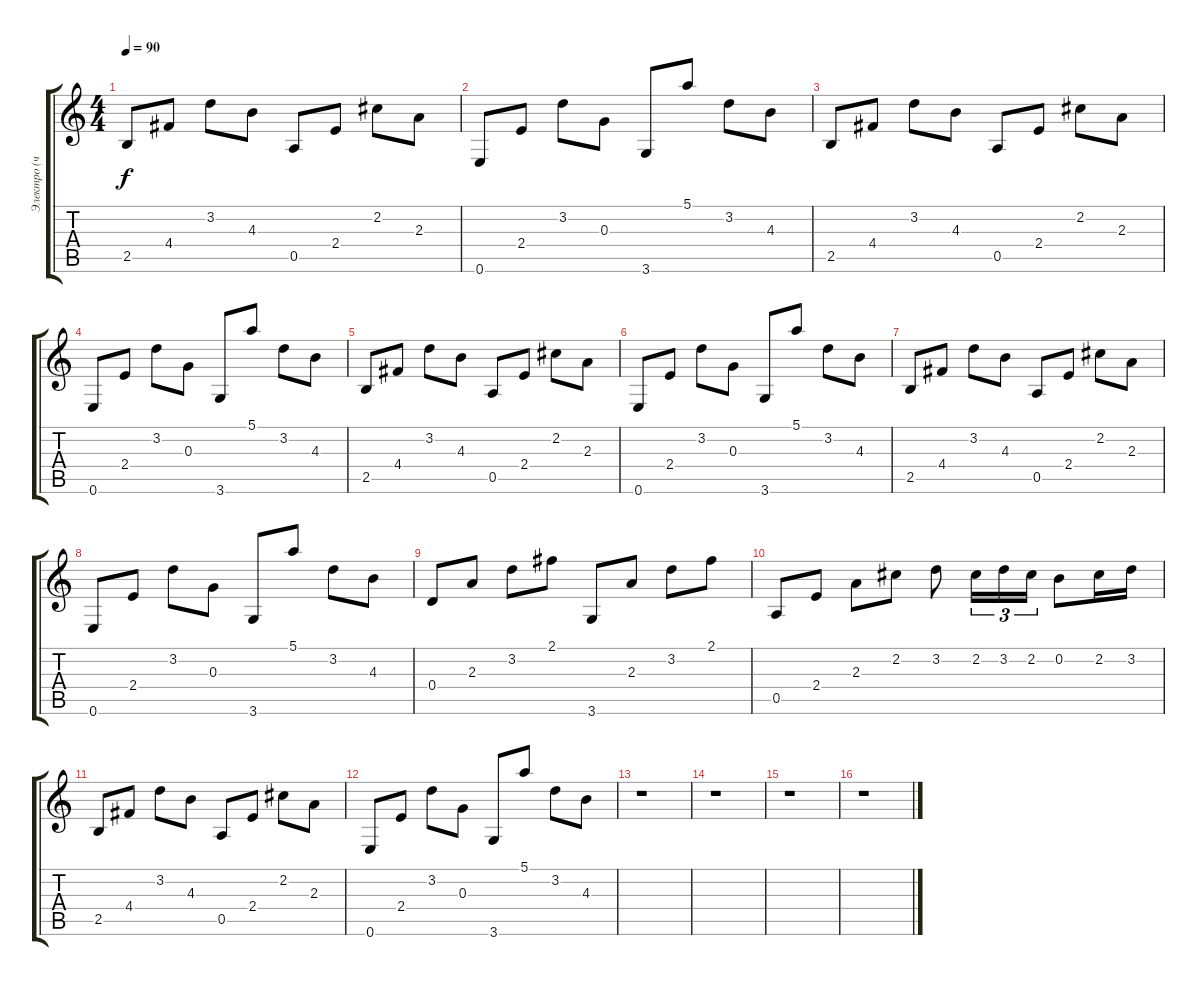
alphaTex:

\track ("Электро (чист)" "Электро (ч") {instrument electricguitarjazz}
\staff {score tabs}
\tuning (E4 B3 G3 D3 A2 E2) {hide}
\ts (4 4)
\tempo 90
\clef g2
\ks c
2.5.8{dy f instrument electricguitarjazz} 4.4.8 3.2.8 4.3.8 0.5.8 2.4.8 2.2.8 2.3.8 |
0.6.8 2.4.8 3.2.8 0.3.8 3.6.8 5.1.8 3.2.8 4.3.8 |
2.5.8 4.4.8 3.2.8 4.3.8 0.5.8 2.4.8 2.2.8 2.3.8 |
0.6.8 2.4.8 3.2.8 0.3.8 3.6.8 5.1.8 3.2.8 4.3.8 |
2.5.8 4.4.8 3.2.8 4.3.8 0.5.8 2.4.8 2.2.8 2.3.8 |
0.6.8 2.4.8 3.2.8 0.3.8 3.6.8 5.1.8 3.2.8 4.3.8 |
2.5.8 4.4.8 3.2.8 4.3.8 0.5.8 2.4.8 2.2.8 2.3.8 |
0.6.8 2.4.8 3.2.8 0.3.8 3.6.8 5.1.8 3.2.8 4.3.8 |
0.4.8 2.3.8 3.2.8 2.1.8 3.6.8 2.3.8 3.2.8 2.1.8 |
0.5.8 2.4.8 2.3.8 2.2.8 3.2.8 2.2.16{tu (3 2)} 3.2.16{tu (3 2)} 2.2.16{tu (3 2)} 0.2.8 2.2.16 3.2.16 |
2.5.8 4.4.8 3.2.8 4.3.8 0.5.8 2.4.8 2.2.8 2.3.8 |
0.6.8 2.4.8 3.2.8 0.3.8 3.6.8 5.1.8 3.2.8 4.3.8 |
r.1 |
r.1 |
r.1 |
r.1
